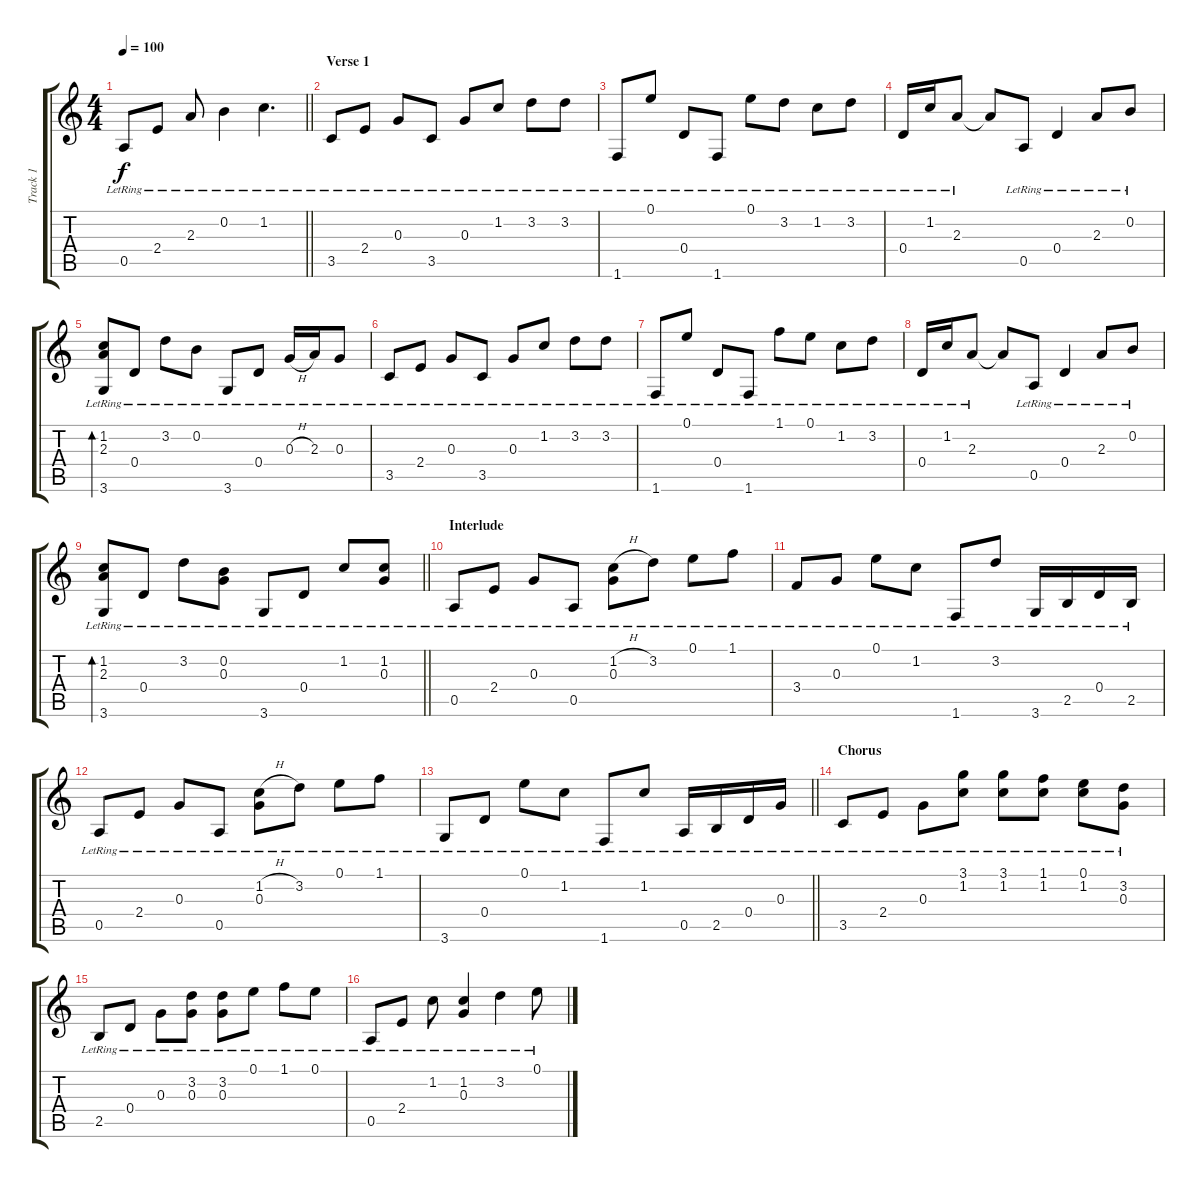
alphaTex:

\track ("Track 1" "Track 1") {instrument acousticguitarsteel}
\staff {score tabs}
\tuning (E4 B3 G3 D3 A2 E2) {hide}
\ts (4 4)
\tempo 100
\clef g2
\barLineRight lightlight
\ks c
0.5{lr}.8{dy f} 2.4{lr}.8 2.3{lr}.8 0.2{lr}.4 1.2{lr}.4{d} |
\section ("" "Verse 1")
3.5{lr}.8 2.4{lr}.8 0.3{lr}.8 3.5{lr}.8 0.3{lr}.8 1.2{lr}.8 3.2{lr}.8 3.2{lr}.8 |
1.6{lr}.8 0.1{lr}.8 0.4{lr}.8 1.6{lr}.8 0.1{lr}.8 3.2{lr}.8 1.2{lr}.8 3.2{lr}.8 |
0.4{lr}.16 1.2{lr}.16 2.3{lr}.8 2.3{t}.8 0.5{lr}.8 0.4{lr}.4 2.3{lr}.8 0.2{lr}.8 |
(1.2{lr} 2.3{lr} 3.6{lr}).8{bd 480} 0.4{lr}.8 3.2{lr}.8 0.2{lr}.8 3.6{lr}.8 0.4{lr}.8 0.3{h lr}.16 2.3{lr}.16 0.3{lr}.8 |
3.5{lr}.8 2.4{lr}.8 0.3{lr}.8 3.5{lr}.8 0.3{lr}.8 1.2{lr}.8 3.2{lr}.8 3.2{lr}.8 |
1.6{lr}.8 0.1{lr}.8 0.4{lr}.8 1.6{lr}.8 1.1{lr}.8 0.1{lr}.8 1.2{lr}.8 3.2{lr}.8 |
0.4{lr}.16 1.2{lr}.16 2.3{lr}.8 2.3{t}.8 0.5{lr}.8 0.4{lr}.4 2.3{lr}.8 0.2{lr}.8 |
\barLineRight lightlight
(1.2{lr} 2.3{lr} 3.6{lr}).8{bd 480} 0.4{lr}.8 3.2{lr}.8 (0.2{lr} 0.3{lr}).8 3.6{lr}.8 0.4{lr}.8 1.2{lr}.8 (1.2{lr} 0.3{lr}).8 |
\section ("" "Interlude")
0.5{lr}.8 2.4{lr}.8 0.3{lr}.8 0.5{lr}.8 (1.2{h lr} 0.3{lr}).8 3.2{lr}.8 0.1{lr}.8 1.1{lr}.8 |
3.4{lr}.8 0.3{lr}.8 0.1{lr}.8 1.2{lr}.8 1.6{lr}.8 3.2{lr}.8 3.6{lr}.16 2.5{lr}.16 0.4{lr}.16 2.5{lr}.16 |
0.5{lr}.8 2.4{lr}.8 0.3{lr}.8 0.5{lr}.8 (1.2{h lr} 0.3{lr}).8 3.2{lr}.8 0.1{lr}.8 1.1{lr}.8 |
\barLineRight lightlight
3.6{lr}.8 0.4{lr}.8 0.1{lr}.8 1.2{lr}.8 1.6{lr}.8 1.2{lr}.8 0.5{lr}.16 2.5{lr}.16 0.4{lr}.16 0.3{lr}.16 |
\section ("" "Chorus")
3.5{lr}.8 2.4{lr}.8 0.3{lr}.8 (3.1{lr} 1.2{lr}).8 (3.1{lr} 1.2{lr}).8 (1.1{lr} 1.2{lr}).8 (0.1{lr} 1.2{lr}).8 (3.2{lr} 0.3{lr}).8 |
2.5{lr}.8 0.4{lr}.8 0.3{lr}.8 (3.2{lr} 0.3{lr}).8 (3.2{lr} 0.3{lr}).8 0.1{lr}.8 1.1{lr}.8 0.1{lr}.8 |
0.5{lr}.8 2.4{lr}.8 1.2{lr}.8 (1.2{lr} 0.3{lr}).4 3.2{lr}.4 0.1{lr}.8
